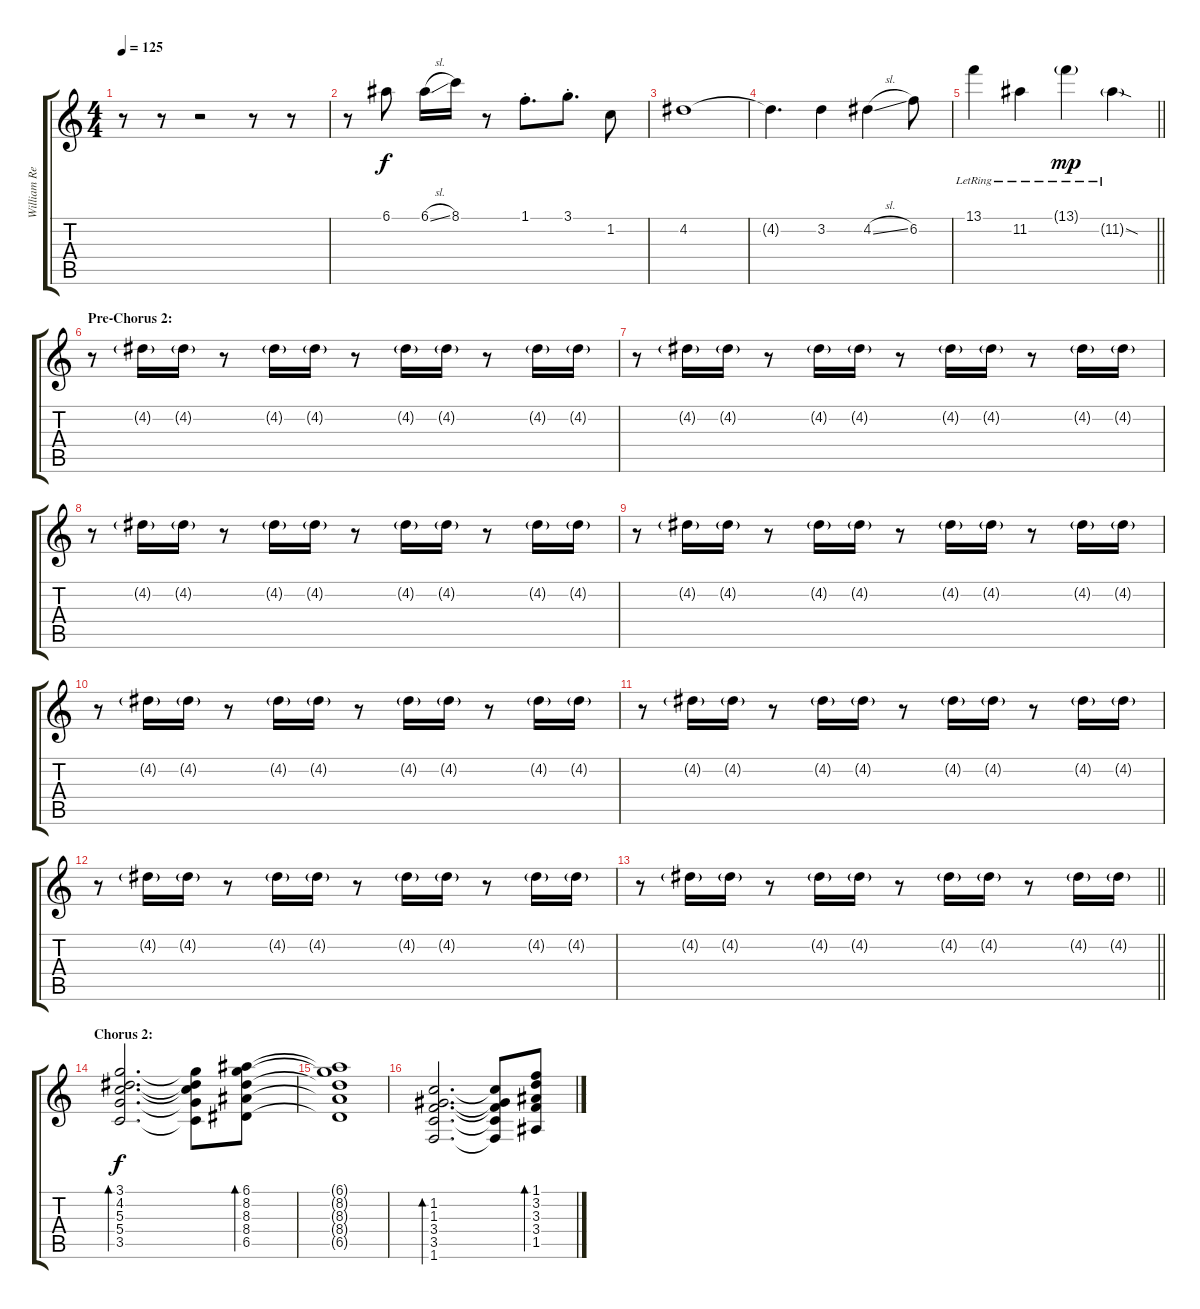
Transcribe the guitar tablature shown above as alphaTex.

\track ("William Rees (Lead Guitar)" "William Re") {instrument electricguitarjazz bank 255}
\staff {score tabs}
\tuning (E4 B3 G3 D3 A2 E2) {hide}
\ts (4 4)
\tempo 125
\clef g2
\ks c
r.8{dy f} r.8 r.2 r.8 r.8 |
r.8{volume 13} 6.1.8 6.1{sl}.16 8.1.16 r.8 1.1{st}.8{d} 3.1{st}.8{d} 1.2.8 |
4.2.1 |
4.2{t}.4{d} 3.2.4 4.2{sl}.4 6.2.8 |
\barLineRight lightlight
13.1{lr}.4 11.2{lr}.4 13.1{g lr}.4{dy mp} 11.2{sod g lr}.4 |
\section ("" "Pre-Chorus 2:")
r.8 4.2{g}.16 4.2{g}.16 r.8 4.2{g}.16 4.2{g}.16 r.8 4.2{g}.16 4.2{g}.16 r.8 4.2{g}.16 4.2{g}.16 |
r.8 4.2{g}.16 4.2{g}.16 r.8 4.2{g}.16 4.2{g}.16 r.8 4.2{g}.16 4.2{g}.16 r.8 4.2{g}.16 4.2{g}.16 |
r.8 4.2{g}.16 4.2{g}.16 r.8 4.2{g}.16 4.2{g}.16 r.8 4.2{g}.16 4.2{g}.16 r.8 4.2{g}.16 4.2{g}.16 |
r.8 4.2{g}.16 4.2{g}.16 r.8 4.2{g}.16 4.2{g}.16 r.8 4.2{g}.16 4.2{g}.16 r.8 4.2{g}.16 4.2{g}.16 |
r.8 4.2{g}.16 4.2{g}.16 r.8 4.2{g}.16 4.2{g}.16 r.8 4.2{g}.16 4.2{g}.16 r.8 4.2{g}.16 4.2{g}.16 |
r.8 4.2{g}.16 4.2{g}.16 r.8 4.2{g}.16 4.2{g}.16 r.8 4.2{g}.16 4.2{g}.16 r.8 4.2{g}.16 4.2{g}.16 |
r.8 4.2{g}.16 4.2{g}.16 r.8 4.2{g}.16 4.2{g}.16 r.8 4.2{g}.16 4.2{g}.16 r.8 4.2{g}.16 4.2{g}.16 |
\barLineRight lightlight
r.8 4.2{g}.16 4.2{g}.16 r.8 4.2{g}.16 4.2{g}.16 r.8 4.2{g}.16 4.2{g}.16 r.8 4.2{g}.16 4.2{g}.16 |
\section ("" "Chorus 2:")
(3.1 4.2 5.3 5.4 3.5).2{d bd 60 dy f volume 16 instrument electricguitarclean} (3.1{t} 4.2{t} 5.3{t} 5.4{t} 3.5{t}).8 (6.1 8.2 8.3 8.4 6.5).8{bd 60} |
(6.1{t} 8.2{t} 8.3{t} 8.4{t} 6.5{t}).1 |
(1.2 1.3 3.4 3.5 1.6).2{d bd 60 volume 16 instrument electricguitarclean} (1.2{t} 1.3{t} 3.4{t} 3.5{t} 1.6{t}).8 (1.1 3.2 3.3 3.4 1.5).8{bd 60}
